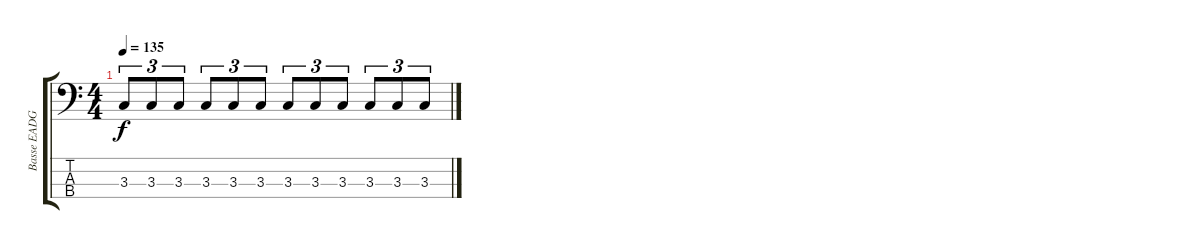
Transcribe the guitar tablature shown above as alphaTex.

\track ("Basse EADG" "Basse EADG") {instrument electricbassfinger}
\staff {score tabs}
\tuning (G2 D2 A1 E1) {hide}
\ts (4 4)
\tempo 135
\clef f4
\ks c
3.3.8{tu (3 2) dy f} 3.3.8{tu (3 2)} 3.3.8{tu (3 2)} 3.3.8{tu (3 2)} 3.3.8{tu (3 2)} 3.3.8{tu (3 2)} 3.3.8{tu (3 2)} 3.3.8{tu (3 2)} 3.3.8{tu (3 2)} 3.3.8{tu (3 2)} 3.3.8{tu (3 2)} 3.3.8{tu (3 2)}
